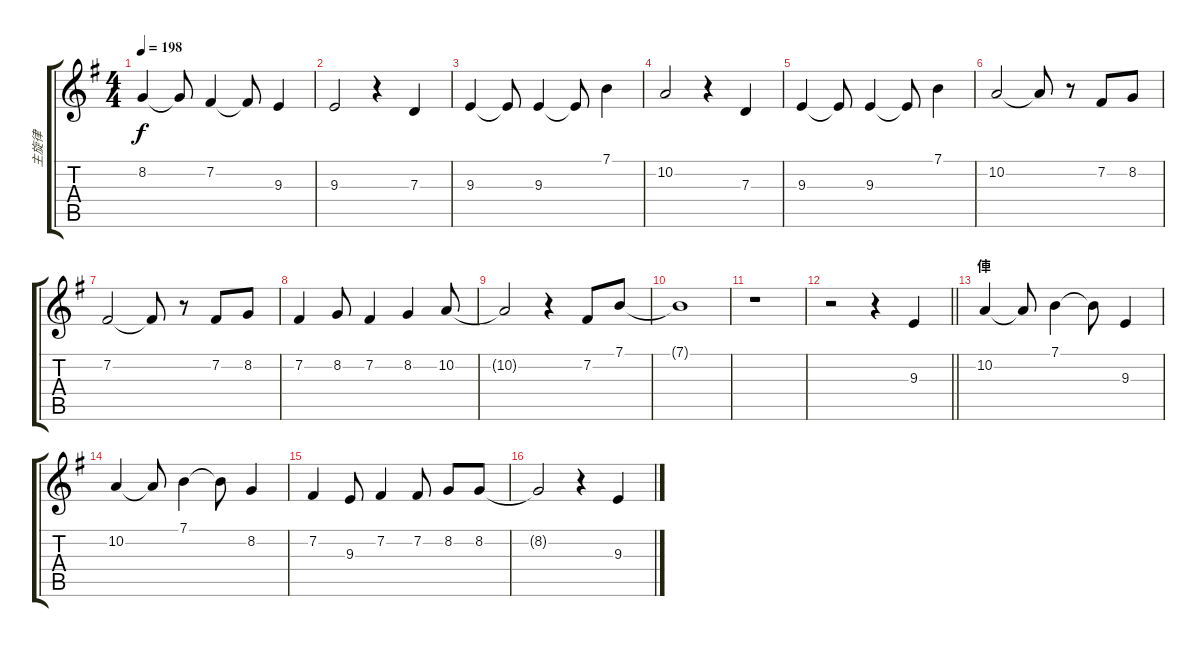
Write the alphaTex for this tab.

\track ("主旋律" "主旋律") {instrument voiceoohs}
\staff {score tabs}
\tuning (E4 B3 G3 D3 A2 E2) {hide}
\ts (4 4)
\tempo 198
\clef g2
\ks g
8.2.4{dy f} 8.2{t}.8 7.2.4 7.2{t}.8 9.3.4 |
9.3.2 r.4 7.3.4 |
9.3.4 9.3{t}.8 9.3.4 9.3{t}.8 7.1.4 |
10.2.2 r.4 7.3.4 |
9.3.4 9.3{t}.8 9.3.4 9.3{t}.8 7.1.4 |
10.2.2 10.2{t}.8 r.8 7.2.8 8.2.8 |
7.2.2 7.2{t}.8 r.8 7.2.8 8.2.8 |
7.2.4 8.2.8 7.2.4 8.2.4 10.2.8 |
10.2{t}.2 r.4 7.2.8 7.1.8 |
7.1{t}.1 |
r.1 |
\barLineRight lightlight
r.2 r.4 9.3.4 |
\section ("" "俥")
10.2.4 10.2{t}.8 7.1.4 7.1{t}.8 9.3.4 |
10.2.4 10.2{t}.8 7.1.4 7.1{t}.8 8.2.4 |
7.2.4 9.3.8 7.2.4 7.2.8 8.2.8 8.2.8 |
8.2{t}.2 r.4 9.3.4
